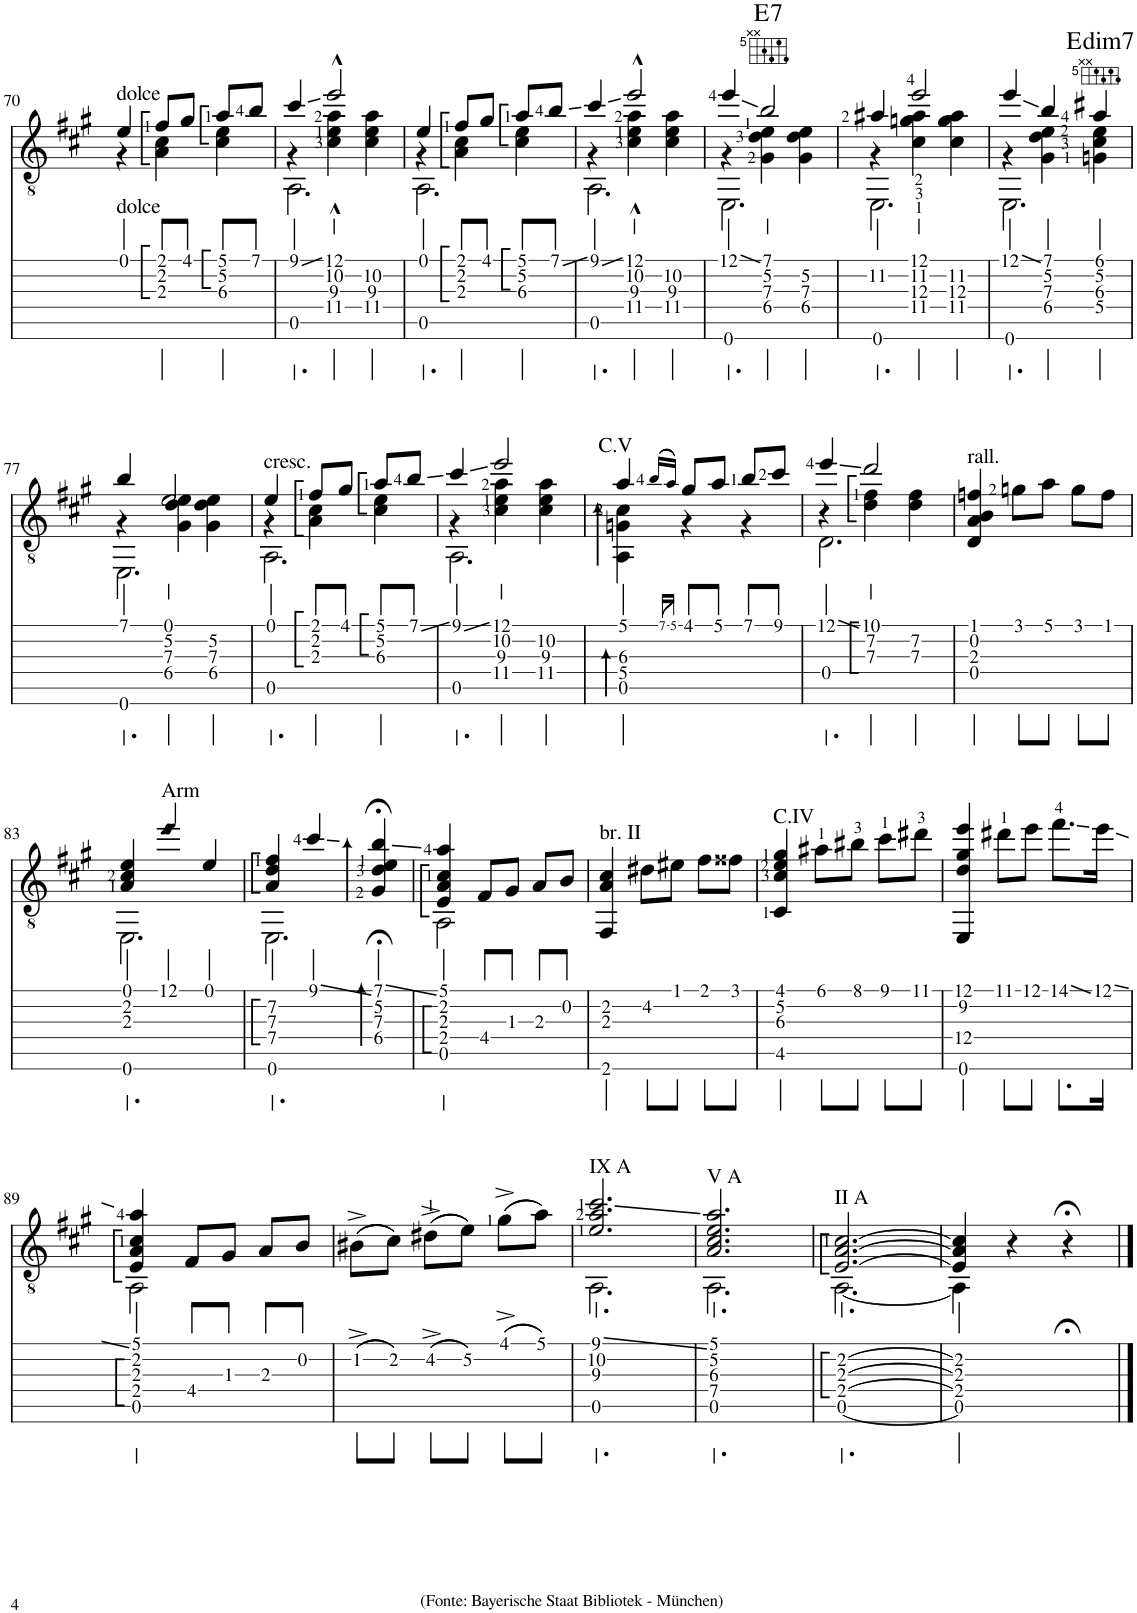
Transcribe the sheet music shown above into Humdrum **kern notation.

**kern	**kern	**harte
*part2	*part1	*part1
*staff2	*staff1	*
*I"Chitarra classica (Intavolatura)	*I"Guitar	*
!!LO:PB:g=z
*	*clefGv2	*
*k[f#c#g#]	*k[f#c#g#]	*
*M3/4	*M3/4	*
=70	=70	=70
*^	*^	*
!	!	!LO:TX:a:t=dolce	!	!
!LO:TX:a:t=dolce	!	!	!	!
4e/	4r	4e/	4r	.
8f#/L	4A\ 4c#\	8f#/L	4A\ 4c#\	.
8g#/J	.	8g#/J	.	.
8a/L	4c#\ 4e\	8a/L	4c#\ 4e\	.
8b/J	.	8b/J	.	.
=71	=71	=71	=71	=71
*	*^	*	*^	*
4cc#/	4r	2.AA\	4cc#/	4r	2.AA\	.
2ee^^/	4c#\ 4e\ 4a\	.	2ee^^/	4c#\ 4e\ 4a\	.	.
.	4c#\ 4e\ 4a\	.	.	4c#\ 4e\ 4a\	.	.
=72	=72	=72	=72	=72	=72	=72
4e/	4r	2.AA\	4e/	4r	2.AA\	.
8f#/L	4A\ 4c#\	.	8f#/L	4A\ 4c#\	.	.
8g#/J	.	.	8g#/J	.	.	.
8a/L	4c#\ 4e\	.	8a/L	4c#\ 4e\	.	.
8b/J	.	.	8b/J	.	.	.
=73	=73	=73	=73	=73	=73	=73
4cc#/	4r	2.AA\	4cc#/	4r	2.AA\	.
2ee^^/	4c#\ 4e\ 4a\	.	2ee^^/	4c#\ 4e\ 4a\	.	.
.	4c#\ 4e\ 4a\	.	.	4c#\ 4e\ 4a\	.	.
=74	=74	=74	=74	=74	=74	=74
4ee/	4r	2.EE\	4ee/	4r	2.EE\	.
!	!	!	!	!	!	!LO:H:kt=7
2b/	4G#\ 4d\ 4e\	.	2b/	4G#\ 4d\ 4e\	.	E:7
.	4G#\ 4d\ 4e\	.	.	4G#\ 4d\ 4e\	.	.
=75	=75	=75	=75	=75	=75	=75
4a#X/	4r	2.EE\	4a#X/	4r	2.EE\	.
2ee/	4c#\ 4gn\ 4a#\	.	2ee/	4c#\ 4gn\ 4a#\	.	.
.	4c#\ 4g\ 4a#\	.	.	4c#\ 4g\ 4a#\	.	.
=76	=76	=76	=76	=76	=76	=76
4ee/	4r	2.EE\	4ee/	4r	2.EE\	.
4b/	4G#\ 4d\ 4e\	.	4b/	4G#\ 4d\ 4e\	.	.
!	!	!	!	!	!	!LO:H:kt=dim7
4a#X/	4Gn\ 4c#\ 4e\	.	4a#X/	4Gn\ 4c#\ 4e\	.	E:dim7
!!LO:LB:g=z	!!	!!
=77	=77	=77	=77	=77	=77	=77
4b/	4r	2.EE\	4b/	4r	2.EE\	.
2e/	4G#\ 4d\ 4e\	.	2e/	4G#\ 4d\ 4e\	.	.
.	4G#\ 4d\ 4e\	.	.	4G#\ 4d\ 4e\	.	.
=78	=78	=78	=78	=78	=78	=78
!	!	!	!LO:TX:a:t=cresc.	!	!	!
4e/	4r	2.AA\	4e/	4r	2.AA\	.
8f#/L	4A\ 4c#\	.	8f#/L	4A\ 4c#\	.	.
8g#/J	.	.	8g#/J	.	.	.
8a/L	4c#\ 4e\	.	8a/L	4c#\ 4e\	.	.
8b/J	.	.	8b/J	.	.	.
=79	=79	=79	=79	=79	=79	=79
4cc#/	4r	2.AA\	4cc#/	4r	2.AA\	.
2ee/	4c#\ 4e\ 4a\	.	2ee/	4c#\ 4e\ 4a\	.	.
.	4c#\ 4e\ 4a\	.	.	4c#\ 4e\ 4a\	.	.
*	*v	*v	*	*	*	*
*	*	*	*v	*v	*
=80	=80	=80	=80	=80
!	!	!LO:TX:a:t=C.V	!	!
4a/	4AA\ 4Gn\ 4c#\	4a/	4AA\ 4Gn\ 4c#\	.
((16qb/LL	.	((16qb/LL	.	.
16qa/JJ))	.	16qa/JJ))	.	.
8g#/L	4r	8g#/L	4r	.
8a/J	.	8a/J	.	.
8b/L	4r	8b/L	4r	.
8cc#/J	.	8cc#/J	.	.
=81	=81	=81	=81	=81
*	*^	*	*^	*
4ee/	4r	2.D\	4ee/	4r	2.D\	.
2dd/	4d\ 4f#\	.	2dd/	4d\ 4f#\	.	.
.	4d\ 4f#\	.	.	4d\ 4f#\	.	.
*	*v	*v	*	*	*	*
*	*	*	*v	*v	*
=82	=82	=82	=82	=82
!	!	!LO:TX:a:t=rall.	!	!
*v	*v	*	*	*
*	*v	*v	*
4D\ 4A\ 4B\ 4fn\	4D/ 4A/ 4B/ 4fn/	.
8gn\L	8gn\L	.
8a\J	8a\J	.
8g\L	8g\L	.
8f\J	8f\J	.
!!LO:LB:g=z
=83	=83	=83
*^	*^	*
4A/ 4c#/ 4e/	2.EE\	4A/ 4c#/ 4e/	2.EE\	.
!	!	!LO:TX:a:t=Arm	!	!
!LO:N:head=diamond	!	!LO:N:head=diamond	!	!
4ee/	.	4ee/	.	.
4e/	.	4e/	.	.
=84	=84	=84	=84	=84
4A/ 4d/ 4f#/	2.EE\	4A/ 4d/ 4f#/	2.EE\	.
4cc#/	.	4cc#/	.	.
4G#/;< 4d/;< 4e/;< 4b/;<	.	4G#/;< 4d/;< 4e/;< 4b/;<	.	.
=85	=85	=85	=85	=85
4E/ 4A/ 4c#/ 4a/	2AA\	4E/ 4A/ 4c#/ 4a/	2AA\	.
8F#/L	.	8F#/L	.	.
8G#/J	.	8G#/J	.	.
8A/L	4ryy	8A/L	4ryy	.
8B/J	.	8B/J	.	.
*v	*v	*	*	*
*	*v	*v	*
=86	=86	=86
!	!LO:TX:a:t=br. II	!
4FF#\ 4A\ 4c#\	4FF#/ 4A/ 4c#/	.
8d#X\L	8d#X\L	.
8e#X\J	8e#X\J	.
8f#\L	8f#\L	.
8f##X\J	8f##X\J	.
=87	=87	=87
!	!LO:TX:a:t=C.IV	!
4C#\ 4c#\ 4e\ 4g#\	4C#/ 4c#/ 4e/ 4g#/	.
8a#X\L	8a#X\L	.
8b#X\J	8b#X\J	.
8cc#\L	8cc#\L	.
8dd#X\J	8dd#X\J	.
=88	=88	=88
4EE\ 4d\ 4g#\ 4ee\	4EE/ 4d/ 4g#/ 4ee/	.
8dd#X\L	8dd#X\L	.
8ee\J	8ee\J	.
8.ff#\L	8.ff#\L	.
16ee\Jk	16ee\Jk	.
!!LO:LB:g=z
=89	=89	=89
*^	*^	*
4E/ 4A/ 4c#/ 4a/	2AA\	4E/ 4A/ 4c#/ 4a/	2AA\	.
8F#/L	.	8F#/L	.	.
8G#/J	.	8G#/J	.	.
8A/L	4ryy	8A/L	4ryy	.
8B/J	.	8B/J	.	.
*v	*v	*	*	*
*	*v	*v	*
=90	=90	=90
((8B#X^\L	((8B#X^\L	.
8c#\J))	8c#\J))	.
((8d#X^\L	((8d#X^\L	.
8e\J))	8e\J))	.
((8g#^\L	((8g#^\L	.
8a\J))	8a\J))	.
=91	=91	=91
*^	*^	*
!	!	!LO:TX:a:t=IX A	!	!
2.e/ 2.a/ 2.cc#/	2.AA\	2.e/ 2.a/ 2.cc#/	2.AA\	.
=92	=92	=92	=92	=92
!	!	!LO:TX:a:t=V A	!	!
2.A/ 2.c#/ 2.e/ 2.a/	2.AA\	2.A/ 2.c#/ 2.e/ 2.a/	2.AA\	.
=93	=93	=93	=93	=93
!	!	!LO:TX:a:t=II A	!	!
[2.E/ [2.A/ [2.c#/	[2.AA\	[2.E/ [2.A/ [2.c#/	[2.AA\	.
=94	=94	=94	=94	=94
4E/] 4A/] 4c#/]	4AA\]	4E/] 4A/] 4c#/]	4AA\]	.
4r	2ryy	4r	2ryy	.
4r;<	.	4r;<	.	.
*v	*v	*	*	*
*	*v	*v	*
==	==	==
*-	*-	*-
